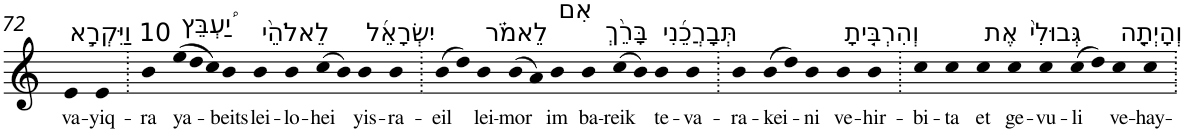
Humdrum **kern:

**kern	**text
*part1	*part1
*staff1	*staff1
*I"Piano	*
*I'Pno	*
!!LO:PB:g=z
*clefG2	*
*k[]	*
=72	=72
!LO:TX:a:t=10 וַיִּקְרָ֣א	!
!	!LO:LY:b
4e	va-
!	!LO:LY:b
4e	-yiq-
=73.	=73.
!	!LO:LY:b
4b	-ra
*Xtuplet	*
!LO:TX:a:t=יַ֠עְבֵּץ	!
!	!LO:LY:b
(>12ee	ya-
12dd	.
12cc)	.
!	!LO:LY:b
4b	-beits
!LO:TX:a:t=לֵאלֹהֵ֨י	!
!	!LO:LY:b
4b	lei-
!	!LO:LY:b
4b	-lo-
!	!LO:LY:b
(>8cc	-hei
8b)	.
!LO:TX:a:t=יִשְׂרָאֵ֜ל	!
!	!LO:LY:b
4b	yis-
!	!LO:LY:b
4b	-ra-
=74.	=74.
!	!LO:LY:b
(>8b	-eil
8dd)	.
!LO:TX:a:t=לֵאמֹ֗ר	!
!	!LO:LY:b
4b	lei-
!	!LO:LY:b
(>8b	-mor
8a)	.
!LO:TX:a:t=אִם	!
!	!LO:LY:b
4b	im
!LO:TX:a:t=בָּרֵ֨ךְ	!
!	!LO:LY:b
4b	ba-
!	!LO:LY:b
(>8cc	-reik
8b)	.
!LO:TX:a:t=תְּבָרֲכֵ֜נִי	!
!	!LO:LY:b
4b	te-
!	!LO:LY:b
4b	-va-
=75.	=75.
!	!LO:LY:b
4b	-ra-
!	!LO:LY:b
(>8b	-kei-
8dd)	.
!	!LO:LY:b
4b	-ni
!LO:TX:a:t=וְהִרְבִּ֤יתָ	!
!	!LO:LY:b
4b	ve-
!	!LO:LY:b
4b	-hir-
=76.	=76.
!	!LO:LY:b
4cc	-bi-
!	!LO:LY:b
4cc	-ta
!LO:TX:a:t=אֶת	!
!	!LO:LY:b
4cc	et
!LO:TX:a:t=גְּבוּלִי֙	!
!	!LO:LY:b
4cc	ge-
!	!LO:LY:b
4cc	-vu-
!	!LO:LY:b
(>8cc	-li
8dd)	.
!LO:TX:a:t=וְהָיְתָ֤ה	!
!	!LO:LY:b
4cc	ve-
!	!LO:LY:b
4cc	-hay-
=.	=.
*-	*-
